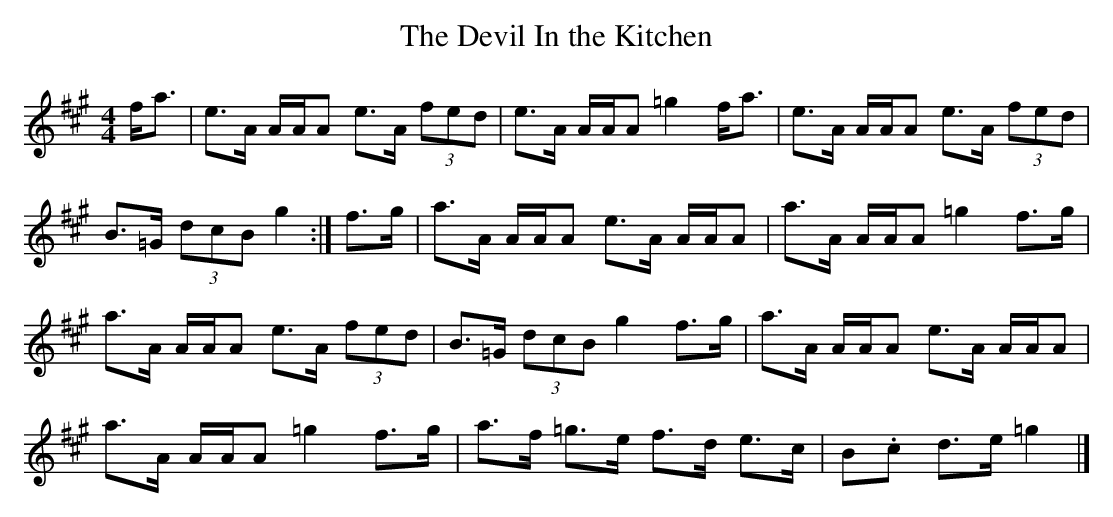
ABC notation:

X:1
T:Devil In the Kitchen, The
M:4/4
L:1/8
K:A
f<a|e>A A/A/A e>A (3fed|e>A A/A/A =g2 f<a|e>A A/A/A e>A (3fed|
B>=G (3dcB g2:|f>g|a>A A/A/A e>A A/A/A|a>A A/A/A =g2 f>g|
a>A A/A/A e>A (3fed|B>=G (3dcB g2 f>g|a>A A/A/A e>A A/A/A|
a>A A/A/A =g2 f>g|a>f =g>e f>d e>c|B.c d>e =g2|]
